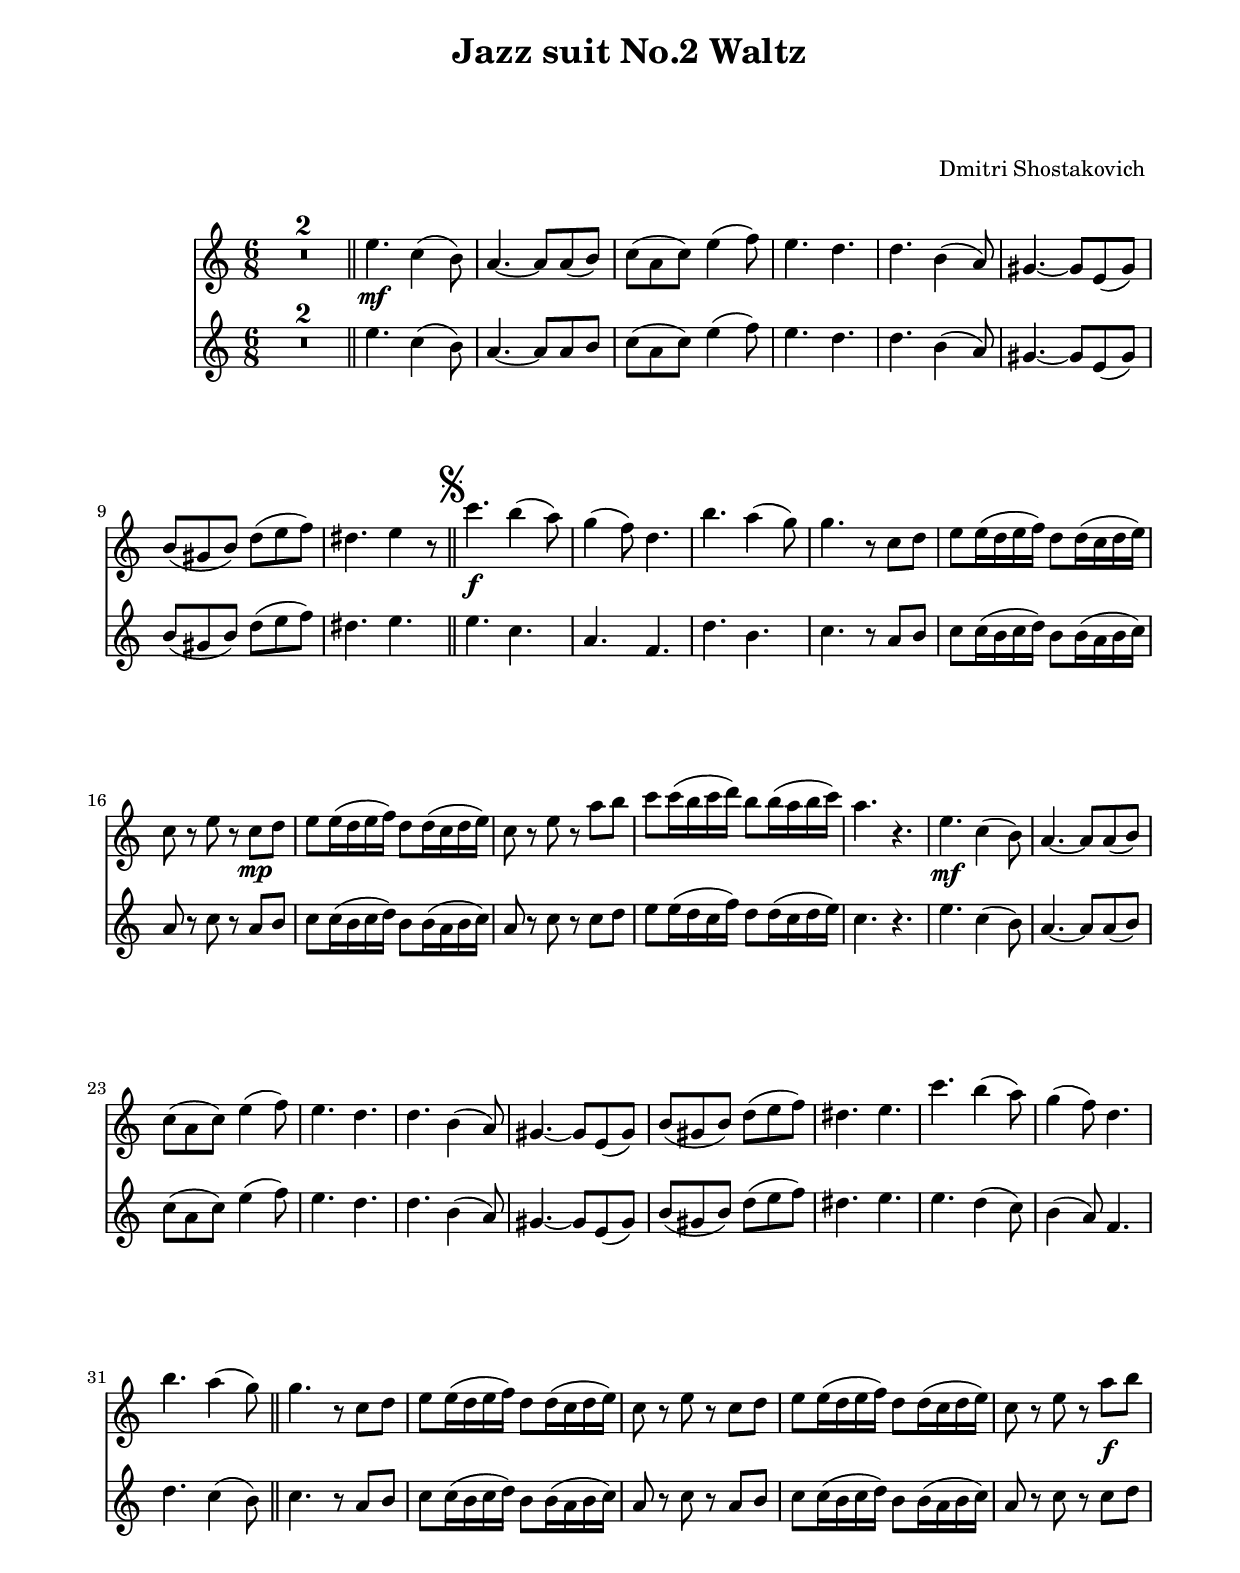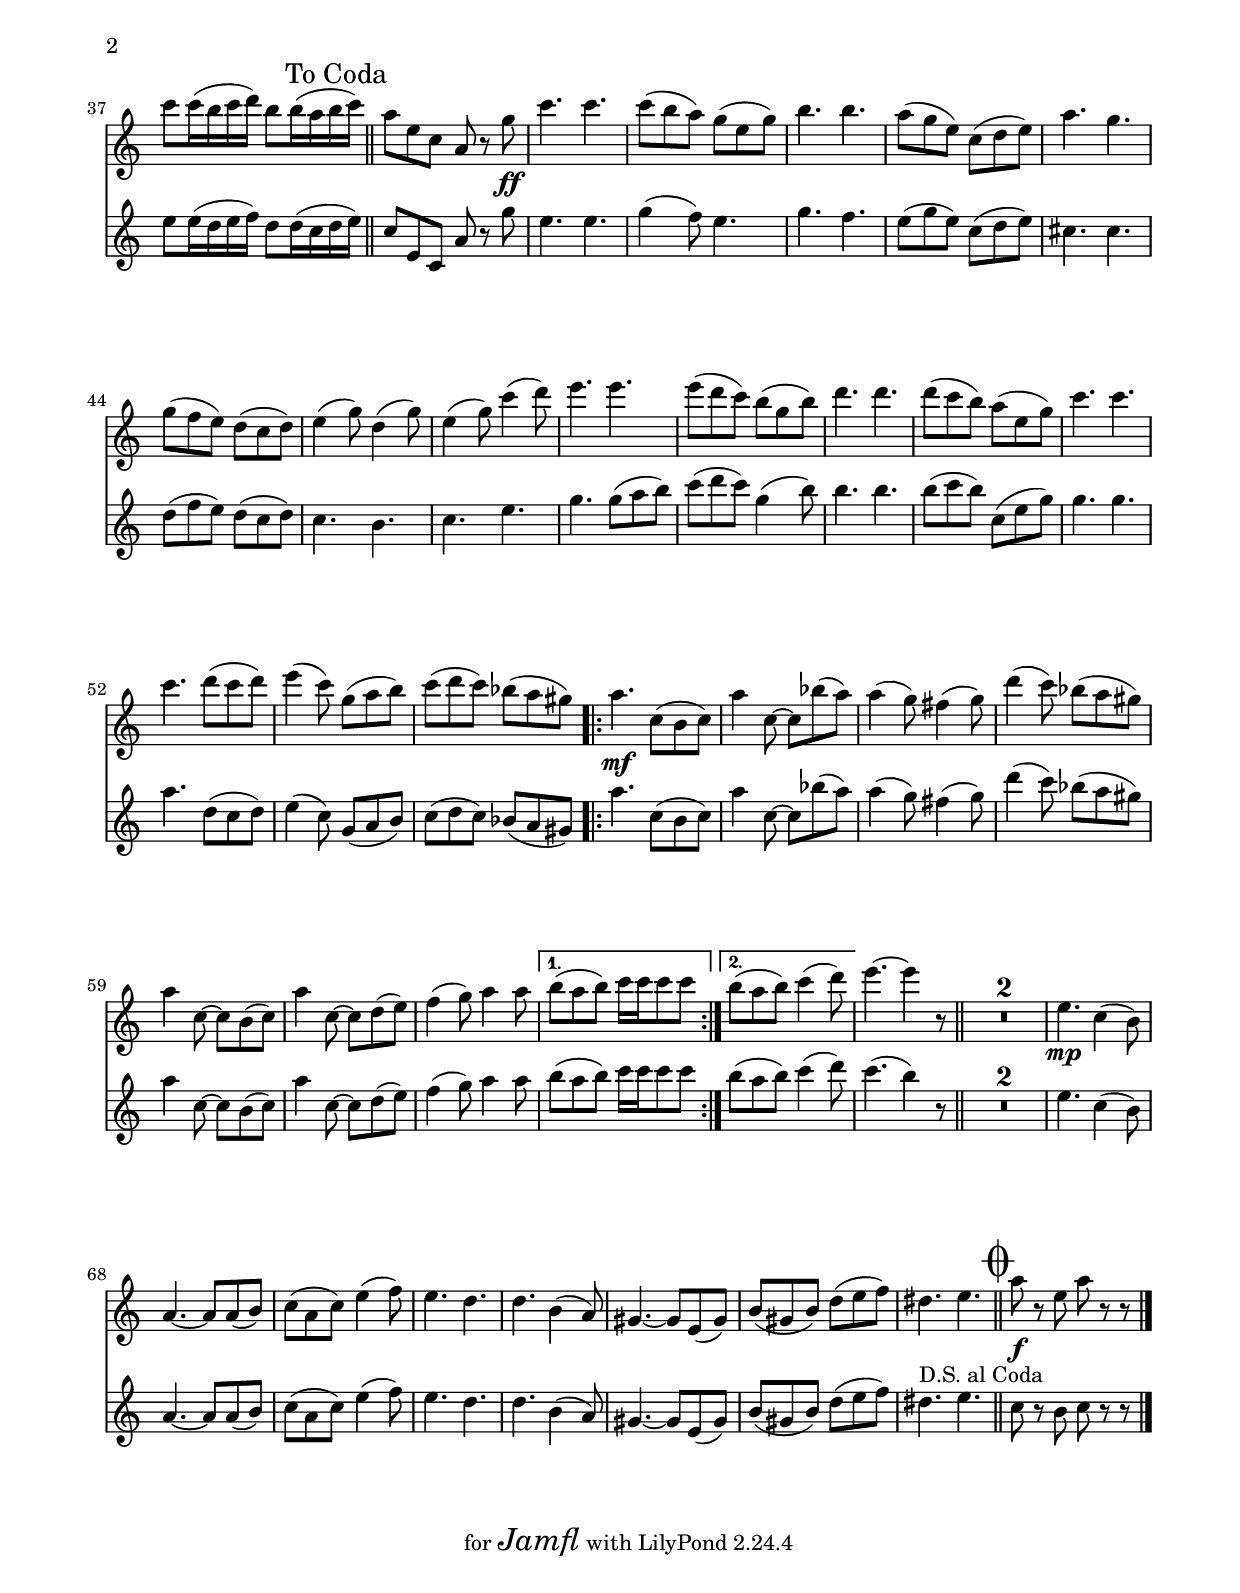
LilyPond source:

\version "2.22.1"

Melody_First = {
    \compressMMRests {
      R1*2*6/8 \bar "||"
      e4.\mf c4( b8) | a4.~ a8 a( b) | c( a c) e4( f8) |
      e4. d | d b4( a8) | gis4.~ gis8 e( gis) | 
      b( gis b) d( e f) | dis4. e4 r8 |
      \bar "||"
      \once \override Score.RehearsalMark.font-size = #2
      \mark \markup { \musicglyph "scripts.segno" }
    %11
      c'4.\f b4( a8) | g4( f8) d4. | b'4. a4( g8) |
      g4. r8 c, d | e e16( d e f) d8 d16( c d e) |
      c8 r e r c\mp d | e e16( d e f) d8 d16( c d e) |
      c8 r e r a b | c c16( b c d) b8 b16( a b c) |
      a4. r4. |
    %21
      e\mf c4( b8) | a4.~ a8 a( b) | c( a c) e4( f8) |
      e4. d | d b4( a8) | gis4.~ gis8 e( gis) | b( gis b) d( e f) | 
      dis4. e | c'4. b4( a8) | g4( f8) d4. | b'4. a4( g8)
      \bar "||"
    %32
      g4. r8 c, d | e e16( d e f) d8 d16( c d e) |
      c8 r e r c d | e e16( d e f) d8 d16( c d e) |
      c8 r e r a\f b | c c16( b c d) b8 b16( a b c) |
      \mark "To Coda         "
      \bar "||"
      %\pageBreak
    %38
      a8 e c a r g'\ff | c4. c | c8( b a) g( e g) | b4. b |
      a8( g e) c( d e) | a4. g | g8( f e) d( c d) | 
      e4( g8) d4( g8) | e4( g8) c4( d8) | e4. e | 
      e8( d c) b( g b) | d4. d | d8( c b) a( e g) |
    %51
      c4. c | c d8( c d) | e4( c8) g( a b) | c( d c) bes( a gis) |
    %55
      \repeat volta 2 {
        a4.\mf c,8( b c) | a'4 c,8~ c bes'( a) | a4( g8) fis4( g8) |
        d'4( c8) bes( a gis) | a4 c,8~ c b( c) | a'4 c,8~ c d( e) |
        f4( g8) a4 a8 | 
      }
      \alternative {
        { b( a b) c16 c c8 c | }
        { b ( a b) c4( d8) | }
      }
    %64
      e4.~ e4 r8 \bar "||"
      R1*6/8 *2
      e,4.\mp c4( b8) | a4.~ a8 a( b) | c( a c) e4( f8) |
      e4. d | d b4( a8) | gis4.~ gis8 e( gis) |
      b( gis b) d( e f) | dis4._\markup { \left-align { D.S. "al Coda    " } } e | 
      \bar "||"
      \once \override Score.RehearsalMark.font-size = #4
      \mark \markup { \musicglyph "scripts.coda" }
      a8\f r e a r r
      \bar "|."
    } % end compressMMRests
    
} % end Melody_First
%%%%%%%%%%%%%%%%%%%%%%
Melody_Second = {
  \compressMMRests {
    R1*6/8 * 2 \bar "||"
    e4. c4( b8) | a4.~ a8 a b | c( a c) e4( f8) |
    e4. d | d b4( a8) | gis4.~ gis8 e( gis) | 
    b( gis b) d( e f) | dis4. e | \bar "||"
    \once \override Score.RehearsalMark.font-size = #2
    \mark \markup { \musicglyph "scripts.segno" }
  %11
    e c | a f | d' b | c r8 a b | c8 c16( b c d) b8 b16( a b c) |
    a8 r c r a b | c c16( b c d) b8 b16( a b c) |
    a8 r c r c d | e8 e16( d c f) d8 d16( c d e) | c4. r |
    e c4( b8) | a4.~ a8 a( b) | c( a c) e4( f8) | e4. d | 
    d b4( a8) | gis4.~ gis8 e( gis) | b( gis b) d( e f) |
  %28
    dis4. e | e d4( c8) | b4( a8) f4. | d' c4( b8) | \bar "||"
    c4. r8 a b | c c16( b c d) b8 b16( a b c) | a8 r c r a b |
    c c16(b c d) b8 b16( a b c) | a8 r c r c d | 
    e8 e16( d e f) d8 d16( c d e) |
    \bar "||"
  %38
    c8 e, c a' r g' | e4. e | g4( f8) e4. |
    g f | e8( g e) c( d e) | cis4. cis | 
    d8( f e) d( c d) | c4. b | c e | g g8( a b) |
    c( d c) g4( b8) | b4. b | b8( c b) c,( e g) |
  %51
    g4. g | a d,8( c d) | e4( c8) g( a b) | c( d c) bes( a gis) |
    \repeat volta 2 {
      a'4. c,8( b c) | a'4 c,8~ c bes'( a) | a4( g8) fis4( g8) |
      d'4( c8) bes( a gis) | a4 c,8~ c b( c) |
      a'4 c,8~ c d( e) | f4( g8) a4 a8 |
    }
    \alternative {
      { b( a b) c16 c c8 c }
      { b( a b) c4( d8) }
    }
    c4.( b4) r8 | \bar "||" R1*6/8 * 2 |
    e,4. c4( b8) | a4.~ a8 a( b) | c( a c) e4( f8) |
    e4. d | d4. b4( a8) | gis4.~ gis8 e( gis) | 
    b( gis b) d( e f) | dis4. e |
    \bar "||" 
    \once \override Score.RehearsalMark.font-size = #4
    \mark \markup { \musicglyph "scripts.coda" }
    c8 r b c r r
    \bar "|."

  } % end compressMMrests


} % end Melody_Second
%%%%%%%% end Notes %%%%%%%%%
\header {

  title = \markup \center-column  { " Jazz suit No.2 Waltz "  " " }
  subtitle = "  "
  subsubtitle = "  "
  composer = " Dmitri Shostakovich "
  arranger = "  "
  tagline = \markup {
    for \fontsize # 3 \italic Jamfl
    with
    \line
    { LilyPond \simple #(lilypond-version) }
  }
}

#(set-global-staff-size 19)

\paper {
  top-margin = 2.0\cm
  bottom-margin = 2.0\cm
  left-margin = 1.8\cm
  right-margin = 1.5\cm
  system-system-spacing.basic-distance = # 21 %#8
}

commands = {
  \numericTimeSignature
  \time 6/8
  \key c \major
  %\tempo "Andante sostenuto" %4 = 76
}

\score {
  <<
    \context Staff = "Fl1" \relative c'' { \commands \Melody_First }
    \context Staff = "Fl2" \relative c'' { \commands \Melody_Second }
  >>
  \layout {}
  % c\midi {}
}